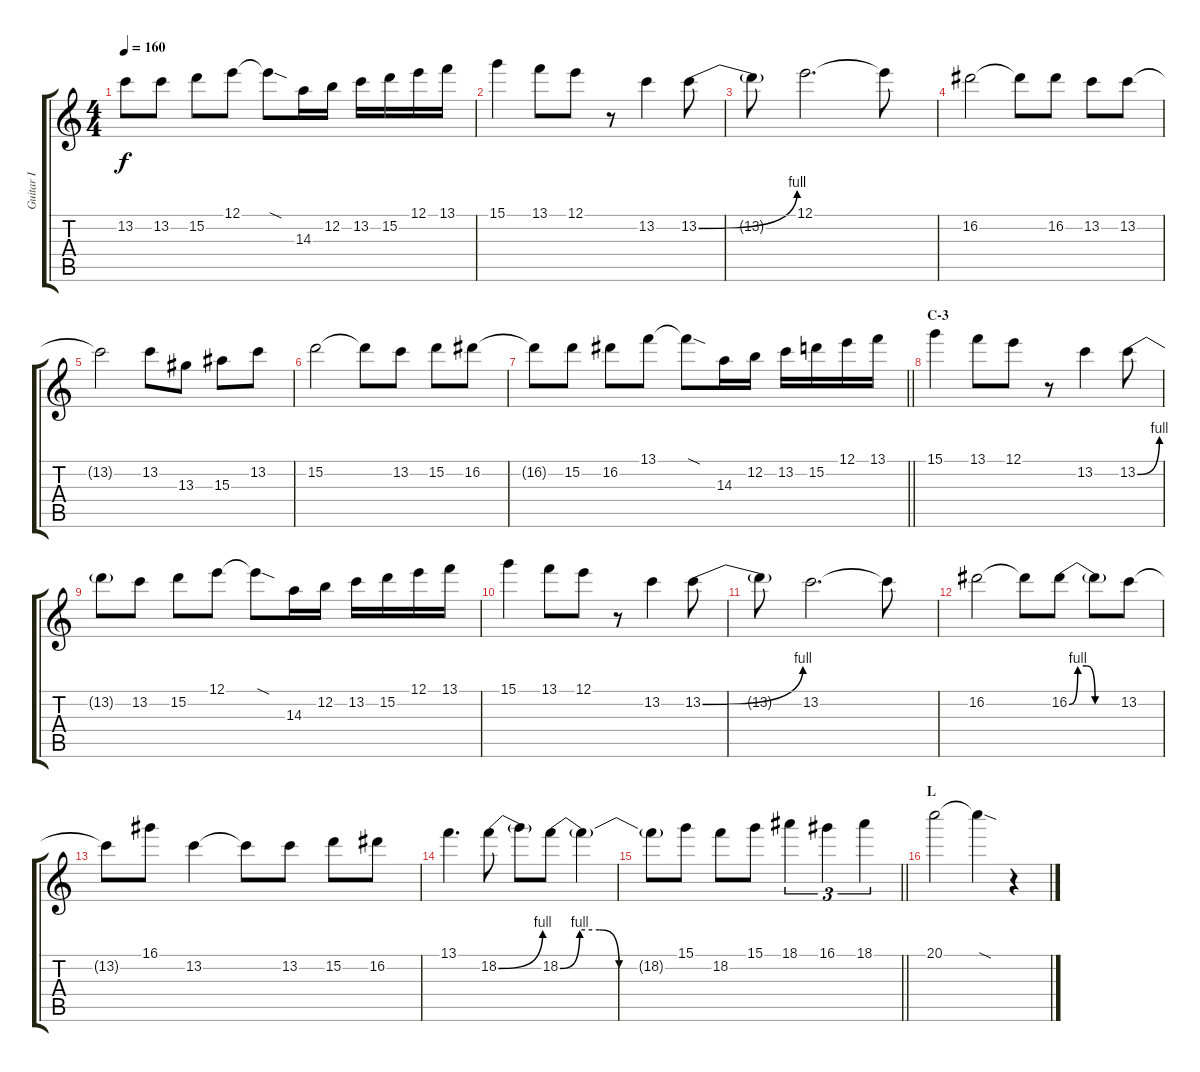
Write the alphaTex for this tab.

\track ("Guitar I" "Guitar I") {instrument overdrivenguitar}
\staff {score tabs}
\tuning (E4 B3 G3 D3 A2 E2) {hide}
\ts (4 4)
\tempo 160
\clef g2
\ks c
13.2{t}.8{dy f} 13.2.8 15.2.8 12.1.8 12.1{sod t}.8 14.3.16 12.2.16 13.2.16 15.2.16 12.1.16 13.1.16 |
15.1.4 13.1.8 12.1.8 r.8 13.2.4 13.2{be (bend 0 0 60 4)}.8 |
13.2{t}.8 12.1.2{d} 12.1{t}.8 |
16.2.2 16.2{t}.8 16.2.8 13.2.8 13.2.8 |
13.2{t}.2 13.2.8 13.3.8 15.3.8 13.2.8 |
15.2.2 15.2{t}.8 13.2.8 15.2.8 16.2.8 |
\barLineRight lightlight
16.2{t}.8 15.2.8 16.2.8 13.1.8 13.1{sod t}.8 14.3.16 12.2.16 13.2.16 15.2.16 12.1.16 13.1.16 |
\section ("" "C-3")
15.1.4 13.1.8 12.1.8 r.8 13.2.4 13.2{be (bend 0 0 60 4)}.8 |
13.2{t}.8 13.2.8 15.2.8 12.1.8 12.1{sod t}.8 14.3.16 12.2.16 13.2.16 15.2.16 12.1.16 13.1.16 |
15.1.4 13.1.8 12.1.8 r.8 13.2.4 13.2{be (bend 0 0 60 4)}.8 |
13.2{t}.8 13.2.2{d} 13.2{t}.8 |
16.2.2 16.2{t}.8 16.2{be (custom 0 0 10 4 20 4 30 0 60 0)}.8 16.2{t}.8 13.2.8 |
13.2{t}.8 16.1.8 13.2.4 13.2{t}.8 13.2.8 15.2.8 16.2.8 |
13.1.4{d} 18.2{be (bend 0 0 60 4)}.8 18.2{t}.8 18.2{be (custom 0 0 10 4 20 4 30 0 60 0)}.8 18.2{t}.4 |
\barLineRight lightlight
18.2{t}.8 15.1.8 18.2.8 15.1.8 18.1.4{tu (3 2)} 16.1.4{tu (3 2)} 18.1.4{tu (3 2)} |
\section ("" "L")
20.1.2 20.1{sod t}.4 r.4
